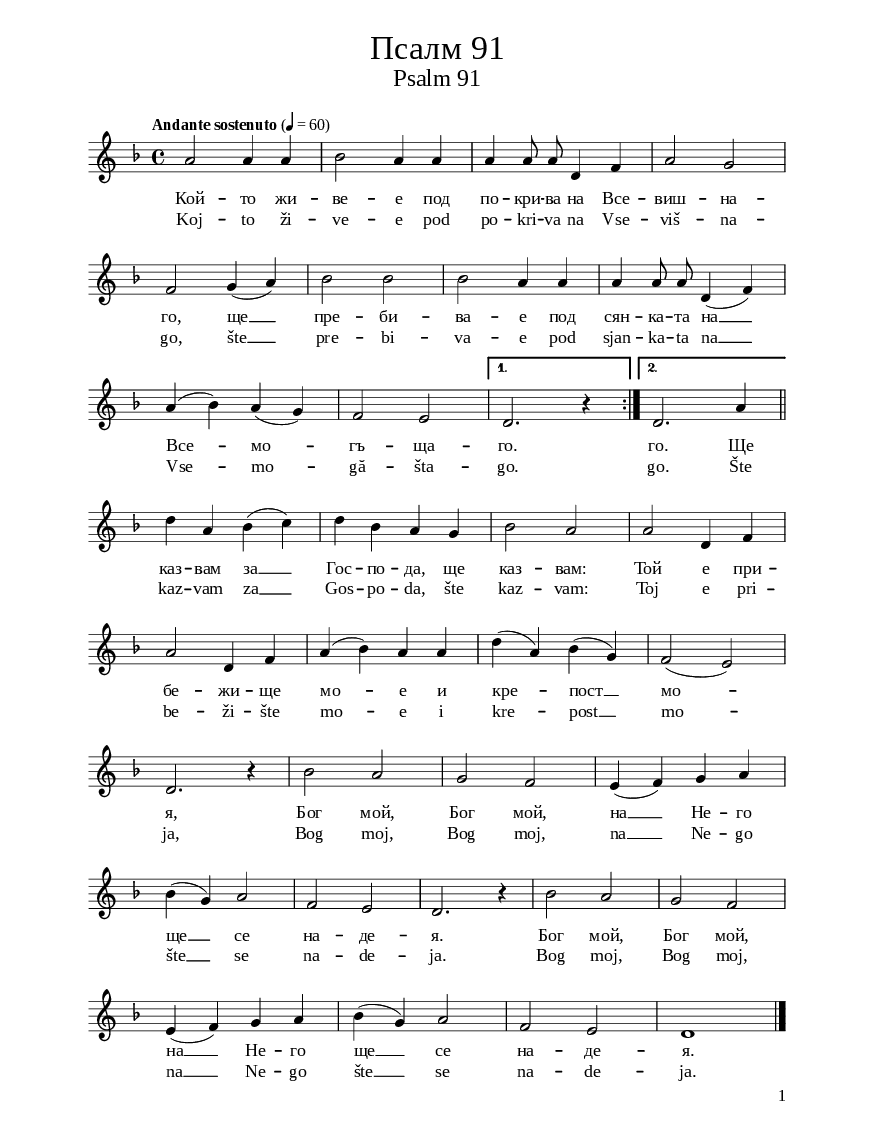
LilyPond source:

\version "2.24.2"

% include paper part and global functions
\include "include/globals.ily"

\bookpart {
  \label #'ref057
  \tocItem \markup "Псалм 91 – Psalm 91"
  \include "include/bookpart-paper.ily"
  \score {
    \include "include/score-layout.ily"

    \new Voice \relative a' {
      \clef treble
      \key d \minor
      \time 4/4
      \tempoFunc "Andante sostenuto" 4 "60"
      \repeat volta 2 {
        a2 a4 a4 | bes2 a4 a4 | a4 \autoBeamOff a8 a8 d,4 f4 |  a2 g2 |\break
        f2 g4 ( a4 ) | bes2 bes2 | bes2 a4 a4 | a4 a8 a8 d,4 ( f4 ) | \break
        a4 ( bes4 ) a4 ( g4 ) |  f2 e2 |
      }
      \alternative {
        { d2. r4 | }
        { d2. a'4 | \bar "||" \break }
      }

      d4 a4 bes4 ( c4 ) | d4 bes4 a4 g4 | bes2 a2 | a2 d,4 f4 | \break
      a2 d,4 f4 | a4 ( bes4 ) a4 a4 | d4 ( a4 ) bes4 ( g4 ) | f2 ( e2 ) | \break
      d2. r4 | bes'2 a2 | g2 f2 |  e4 ( f4 ) g4 a4 | \break
      bes4 ( g4 ) a2 | f2 e2 | d2. r4 | bes'2 a2 | g2 f2 | \break
      e4 ( f4 ) g4 a4 | bes4 ( g4 ) a2 | f2 e2 | d1| \bar "|." \break
    }

    \addlyrics {
      Кой -- то жи -- ве -- е под по -- кри -- ва на Все -- виш -- на --
      го, ще __ пре -- би -- ва -- е под сян -- ка -- та на __
      Все -- мо -- гъ -- ща -- го. го. Ще
      каз -- вам за __ Гос -- по -- да, ще каз -- вам: Той е при --
      бе -- жи -- ще мо -- е и кре -- пост __ мо --
      я, Бог мой, Бог мой, на __ Не -- го
      ще __ се на -- де -- я. Бог мой, Бог мой,
      на __ Не -- го ще __ се на -- де -- я.
    }

 \addlyrics {
      Koj -- to ži -- ve -- e pod po -- kri -- va na Vse -- viš -- na --
      go, šte __ pre -- bi -- va -- e pod sjan -- ka -- ta na __
      Vse -- mo -- gă -- šta -- go. go. Šte
      kaz -- vam za __ Gos -- po -- da, šte kaz -- vam: Toj e pri --
      be -- ži -- šte mo -- e i kre -- post __ mo --
      ja, Bog moj, Bog moj, na __ Ne -- go
      šte __ se na -- de -- ja. Bog moj, Bog moj,
      na __ Ne -- go šte __ se na -- de -- ja.
    }


    \header {
      title = \titleFunc "Псалм 91" "Psalm 91"
    }

    \midi{}

  } % score



  % include foreign translation(s) of the song
  \version "2.24.2"

\markup \fill-line { \fontsize #deTitleFontSize "Psalm 91" }
\markup \null
\markup \fontsize #deCoupletFontSize {
  \hspace #18
  \override #`(baseline-skip . ,deCoupletBaselineSkip)

  \column {


    \line { " "Wer im Schutz des Höchsten wohnt, }

    \line { " "bleibt im Schatten des Allmächtigen.}

    \line { " "Ich sage zum Herrn:}

    \line { " "Meine Zuflucht und meine Burg, mein Gott, }

    \line {  " "ich vertraue auf Ihn! }

  }

}


} % bookpart
